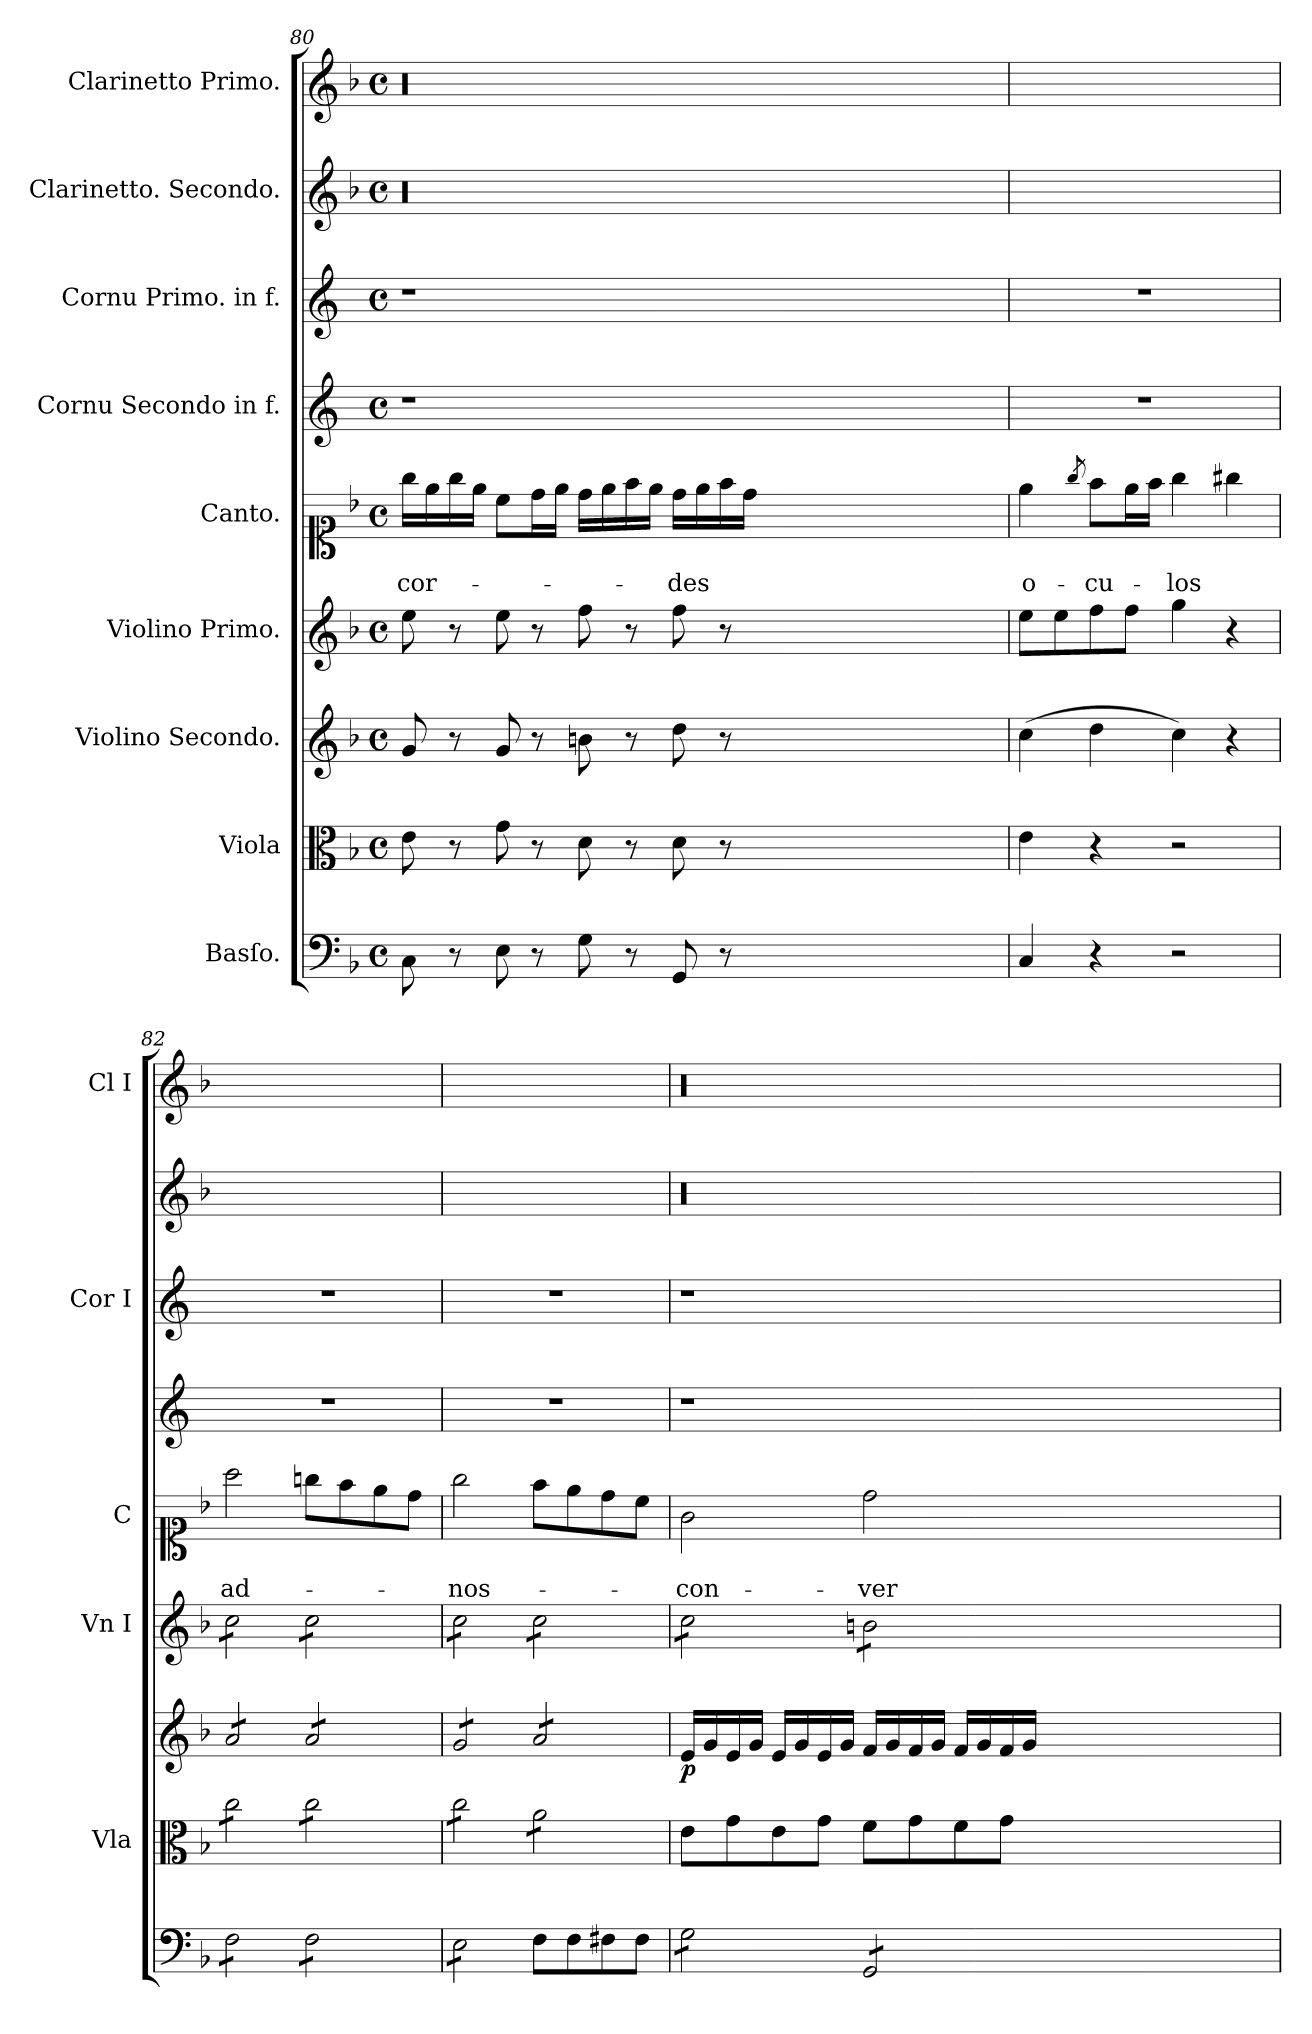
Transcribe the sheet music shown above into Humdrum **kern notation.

**kern	**kern	**kern	**dynam	**kern	**kern	**text	**text	**kern	**kern	**kern	**kern
*part9	*part8	*part7	*part7	*part6	*part5	*part5	*part5	*part4	*part3	*part2	*part1
*staff9	*staff8	*staff7	*staff7	*staff6	*staff5	*staff5	*staff5	*staff4	*staff3	*staff2	*staff1
*I"Basſo.	*I"Viola	*I"Violino Secondo.	*	*I"Violino Primo.	*I"Canto.	*	*	*I"Cornu Secondo in f.	*I"Cornu Primo. in f.	*I"Clarinetto. Secondo.	*I"Clarinetto Primo.
*	*I'Vla	*	*	*I'Vn I	*I'C	*	*	*	*I'Cor I	*	*I'Cl I
*clefF4	*clefC3	*clefG2	*	*clefG2	*clefC1	*	*	*clefG2	*clefG2	*clefG2	*clefG2
*	*	*	*	*	*	*	*	*ITrd4c7	*ITrd4c7	*	*
*k[b-]	*k[b-]	*k[b-]	*	*k[b-]	*k[b-]	*	*	*k[b-]	*k[b-]	*k[b-]	*k[b-]
*F:	*F:	*F:	*	*F:	*F:	*	*	*	*	*F:	*F:
*M4/4	*M4/4	*M4/4	*	*M4/4	*M4/4	*	*	*M4/4	*M4/4	*M4/4	*M4/4
*met(c)	*met(c)	*met(c)	*	*met(c)	*met(c)	*	*	*met(c)	*met(c)	*met(c)	*met(c)
=80	=80	=80	=80	=80	=80	=80	=80	=80	=80	=80	=80
8C\	8e\	8g/	.	8ee\	16gg\LL	.	-cor-	1r	1r	00r	00r
.	.	.	.	.	16ee\	.	.	.	.	.	.
8r	8r	8r	.	8r	16gg\	.	.	.	.	.	.
.	.	.	.	.	16ee\JJ	.	.	.	.	.	.
8E\	8g\	8g/	.	8ee\	8cc\L	.	.	.	.	.	.
8r	8r	8r	.	8r	16dd\L	.	.	.	.	.	.
.	.	.	.	.	16ee\JJ	.	.	.	.	.	.
8G\	8d\	8bn\	.	8ff\	16dd\LL	.	.	.	.	.	.
.	.	.	.	.	16ee\	.	.	.	.	.	.
8r	8r	8r	.	8r	16ff\	.	.	.	.	.	.
.	.	.	.	.	16ee\JJ	.	.	.	.	.	.
8GG/	8d\	8dd\	.	8ff\	16dd\LL	.	-des	.	.	.	.
.	.	.	.	.	16ee\	.	.	.	.	.	.
8r	8r	8r	.	8r	16ff\	.	.	.	.	.	.
.	.	.	.	.	16dd\JJ	.	.	.	.	.	.
0.ryy	0.ryy	0.ryy	.	0.ryy	0.ryy	.	.	0.ryy	0.ryy	.	.
=81	=81	=81	=81	=81	=81	=81	=81	=81	=81	=81	=81
4C/	4e\	(4cc\	.	8ee\L	4ee\	.	o-	1r	1r	1ryy	1ryy
.	.	.	.	8ee\	.	.	.	.	.	.	.
.	.	.	.	.	8qgg	.	.	.	.	.	.
4r	4r	4dd\	.	8ff\	8ff\L	.	-cu-	.	.	.	.
.	.	.	.	8ff\J	16ee\L	.	.	.	.	.	.
.	.	.	.	.	16ff\JJ	.	.	.	.	.	.
2r	2r	4cc\)	.	4gg\	4gg\	.	-los	.	.	.	.
.	.	4r	.	4r	4gg#X\	.	.	.	.	.	.
=82	=82	=82	=82	=82	=82	=82	=82	=82	=82	=82	=82
*tremolo	*	*	*	*	*	*	*	*	*	*	*
*	*tremolo	*	*	*	*	*	*	*	*	*	*
*	*	*tremolo	*	*	*	*	*	*	*	*	*
*	*	*	*	*tremolo	*	*	*	*	*	*	*
8F\L	8cc\L	8a/L	.	8cc\L	2aa\	.	ad-	1r	1r	1ryy	1ryy
8F\	8cc\	8a/	.	8cc\	.	.	.	.	.	.	.
8F\	8cc\	8a/	.	8cc\	.	.	.	.	.	.	.
8F\J	8cc\J	8a/J	.	8cc\J	.	.	.	.	.	.	.
8F\L	8cc\L	8a/L	.	8cc\L	8ggn\L	.	.	.	.	.	.
8F\	8cc\	8a/	.	8cc\	8ff\	.	.	.	.	.	.
8F\	8cc\	8a/	.	8cc\	8ee\	.	.	.	.	.	.
8F\J	8cc\J	8a/J	.	8cc\J	8dd\J	.	.	.	.	.	.
=83	=83	=83	=83	=83	=83	=83	=83	=83	=83	=83	=83
8E\L	8cc\L	8g/L	.	8cc\L	2gg\	.	-nos-	1r	1r	1ryy	1ryy
8E\	8cc\	8g/	.	8cc\	.	.	.	.	.	.	.
8E\	8cc\	8g/	.	8cc\	.	.	.	.	.	.	.
8E\J	8cc\J	8g/J	.	8cc\J	.	.	.	.	.	.	.
*Xtremolo	*	*	*	*	*	*	*	*	*	*	*
8F\L	8a\L	8a/L	.	8cc\L	8ff\L	.	.	.	.	.	.
8F\	8a\	8a/	.	8cc\	8ee\	.	.	.	.	.	.
8F#X\	8a\	8a/	.	8cc\	8dd\	.	.	.	.	.	.
8F#\J	8a\J	8a/J	.	8cc\J	8cc\J	.	.	.	.	.	.
*	*	*Xtremolo	*	*	*	*	*	*	*	*	*
*	*Xtremolo	*	*	*	*	*	*	*	*	*	*
=84	=84	=84	=84	=84	=84	=84	=84	=84	=84	=84	=84
*tremolo	*	*	*	*	*	*	*	*	*	*	*
8G\L	8e\L	16e/LL	p	8cc\L	2g\	.	-con-	1r	1r	00r	00r
.	.	16g/	.	.	.	.	.	.	.	.	.
8G\	8g\	16e/	.	8cc\	.	.	.	.	.	.	.
.	.	16g/JJ	.	.	.	.	.	.	.	.	.
8G\	8e\	16e/LL	.	8cc\	.	.	.	.	.	.	.
.	.	16g/	.	.	.	.	.	.	.	.	.
8G\J	8g\J	16e/	.	8cc\J	.	.	.	.	.	.	.
.	.	16g/JJ	.	.	.	.	.	.	.	.	.
8GG/L	8f\L	16f/LL	.	8bn\L	2dd\	.	-ver-	.	.	.	.
.	.	16g/	.	.	.	.	.	.	.	.	.
8GG/	8g\	16f/	.	8bn\	.	.	.	.	.	.	.
.	.	16g/JJ	.	.	.	.	.	.	.	.	.
8GG/	8f\	16f/LL	.	8bn\	.	.	.	.	.	.	.
.	.	16g/	.	.	.	.	.	.	.	.	.
8GG/J	8g\J	16f/	.	8bn\J	.	.	.	.	.	.	.
*	*	*	*	*Xtremolo	*	*	*	*	*	*	*
*Xtremolo	*	*	*	*	*	*	*	*	*	*	*
.	.	16g/JJ	.	.	.	.	.	.	.	.	.
0.ryy	0.ryy	0.ryy	.	0.ryy	0.ryy	.	.	0.ryy	0.ryy	.	.
=	=	=	=	=	=	=	=	=	=	=	=
*-	*-	*-	*-	*-	*-	*-	*-	*-	*-	*-	*-
